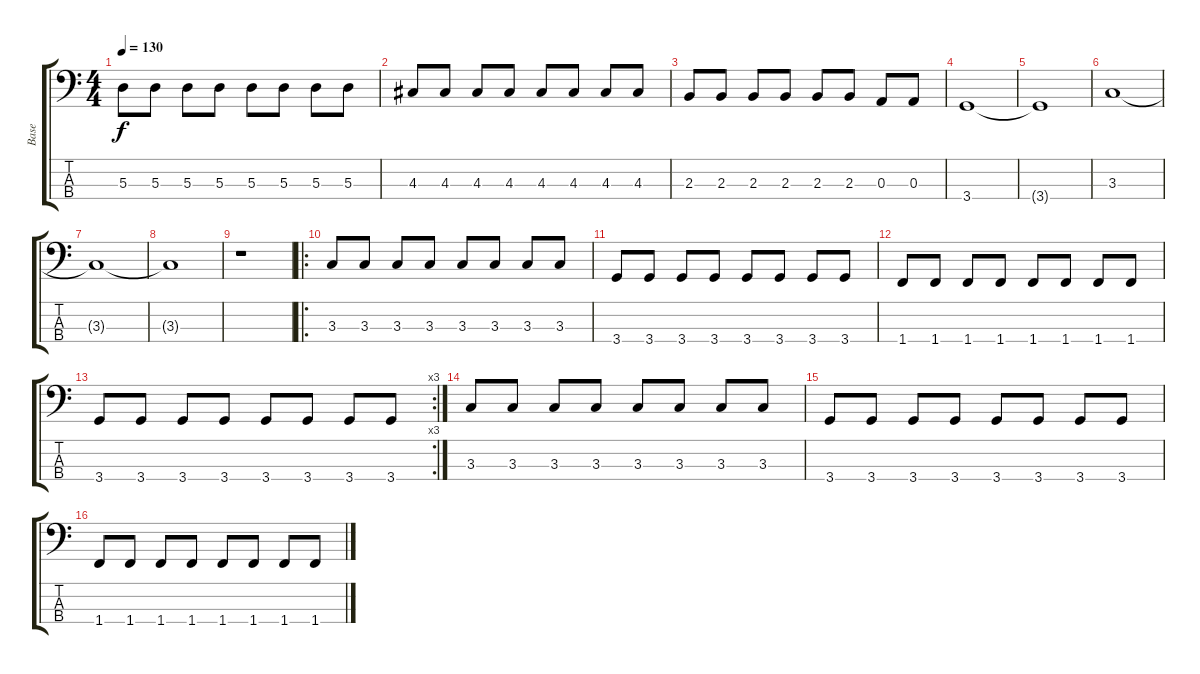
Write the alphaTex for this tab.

\track ("Base" "Base") {instrument electricbasspick}
\staff {score tabs}
\tuning (G2 D2 A1 E1) {hide}
\ts (4 4)
\tempo 130
\clef f4
\ks c
5.3.8{dy f} 5.3.8 5.3.8 5.3.8 5.3.8 5.3.8 5.3.8 5.3.8 |
4.3.8 4.3.8 4.3.8 4.3.8 4.3.8 4.3.8 4.3.8 4.3.8 |
2.3.8 2.3.8 2.3.8 2.3.8 2.3.8 2.3.8 0.3.8 0.3.8 |
3.4.1 |
3.4{t}.1 |
3.3.1 |
3.3{t}.1 |
3.3{t}.1 |
r.1 |
\ro
3.3.8 3.3.8 3.3.8 3.3.8 3.3.8 3.3.8 3.3.8 3.3.8 |
3.4.8 3.4.8 3.4.8 3.4.8 3.4.8 3.4.8 3.4.8 3.4.8 |
1.4.8 1.4.8 1.4.8 1.4.8 1.4.8 1.4.8 1.4.8 1.4.8 |
\rc 3
3.4.8 3.4.8 3.4.8 3.4.8 3.4.8 3.4.8 3.4.8 3.4.8 |
3.3.8 3.3.8 3.3.8 3.3.8 3.3.8 3.3.8 3.3.8 3.3.8 |
3.4.8 3.4.8 3.4.8 3.4.8 3.4.8 3.4.8 3.4.8 3.4.8 |
1.4.8 1.4.8 1.4.8 1.4.8 1.4.8 1.4.8 1.4.8 1.4.8
